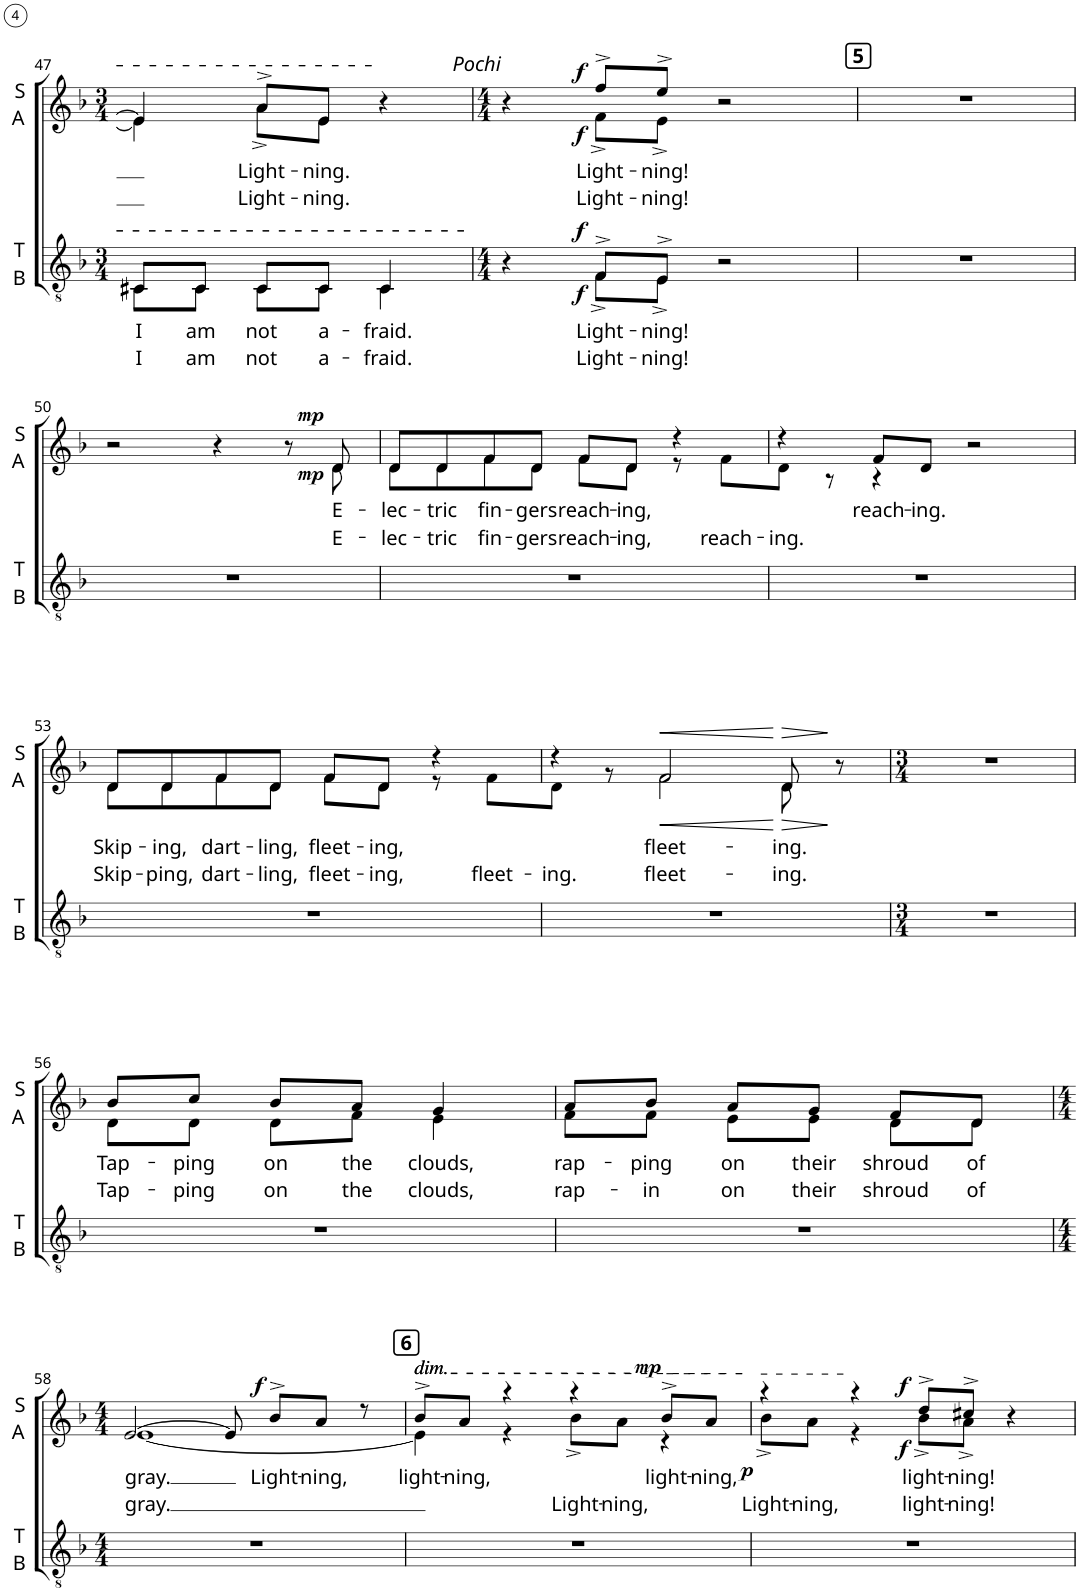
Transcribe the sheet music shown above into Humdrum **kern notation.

**kern	**text	**text	**dynam	**kern	**text	**text	**dynam
*part2	*part2	*part2	*part2	*part1	*part1	*part1	*part1
*staff2	*staff2	*staff2	*staff2	*staff1	*staff1	*staff1	*staff1
*I"T B	*	*	*	*I"S A	*	*	*
*I'T B	*	*	*	*I'S A	*	*	*
!!LO:PB:g=z
*clefGv2	*	*	*	*clefG2	*	*	*
*k[b-]	*	*	*	*k[b-]	*	*	*
*M3/4	*	*	*	*M3/4	*	*	*
=47	=47	=47	=47	=47	=47	=47	=47
!	!LO:LY:b	!	!	!	!	!	!
*^	*	*	*	*	*	*	*
!	!	!	!LO:LY:b	!	!	!	!	!
*	*	*	*	*	*^	*	*	*
8C#X/L	8C#\L	.	I	.	4e/]	4e\]	.	.	.
!	!	!LO:LY:b	!	!	!	!	!	!	!
!	!	!	!LO:LY:b	!	!	!	!	!	!
8C#/J	8C#\J	.	am	.	.	.	.	.	.
!	!	!LO:LY:b	!	!	!	!	!	!	!
!	!	!	!LO:LY:b	!	!	!	!LO:LY:b	!	!
!	!	!	!	!	!	!	!	!LO:LY:b	!
8C#/L	8C#\L	.	not	.	8a^/L	8a^\L	.	Light-	.
!	!	!LO:LY:b	!	!	!	!	!	!	!
!	!	!	!LO:LY:b	!	!	!	!LO:LY:b	!	!
!	!	!	!	!	!	!	!	!LO:LY:b	!
8C#/J	8C#\J	.	a-	.	8e/J	8e\J	.	-ning.	.
!	!	!LO:LY:b	!	!	!	!	!	!	!
!	!	!	!LO:LY:b	!	!	!	!	!	!
4C#/	4C#\	.	-fraid.	.	4r	4ryy	.	.	.
=48	=48	=48	=48	=48	=48	=48	=48	=48	=48
*M4/4	*	*	*	*	*M4/4	*	*	*	*
!	!	!	!	!	!LO:TX:a:i:t=Pochi	!	!	!	!
4r	4ryy	.	.	.	4r	4ryy	.	.	.
!	!	!LO:LY:b	!	!	!	!	!	!	!
!	!	!	!LO:LY:b	!	!	!	!LO:LY:b	!	!
!	!	!	!	!LO:DY:a	!	!	!	!LO:LY:b	!
!	!	!	!	!LO:DY:n=1:b	!	!	!	!	!LO:DY:a
!	!	!	!	!	!	!	!	!	!LO:DY:n=1:b
8F^/L	8F^\L	.	Light-	f f	8ff^/L	8f^\L	.	Light-	f f
!	!	!LO:LY:b	!	!	!	!	!	!	!
!	!	!	!LO:LY:b	!	!	!	!LO:LY:b	!	!
!	!	!	!	!	!	!	!	!LO:LY:b	!
8E^/J	8E^\J	.	-ning!	.	8ee^/J	8e^\J	.	-ning!	.
2r	2ryy	.	.	.	2r	2ryy	.	.	.
!!LO:REH:place=s1:a:B:cj:t=5	!!
=49	=49	=49	=49	=49	=49	=49	=49	=49	=49
1r	1ryy	.	.	.	1r	1ryy	.	.	.
!!LO:LB:g=z	!!
=50	=50	=50	=50	=50	=50	=50	=50	=50	=50
1r	1ryy	.	.	.	2r	2ryy	.	.	.
.	.	.	.	.	4r	4ryy	.	.	.
.	.	.	.	.	8r	8ryy	.	.	.
!	!	!	!	!	!	!	!LO:LY:b	!	!
!	!	!	!	!	!	!	!	!LO:LY:b	!LO:DY:a
!	!	!	!	!	!	!	!	!	!LO:DY:n=1:b
.	.	.	.	.	8d/	8d\	.	E-	mp mp
=51	=51	=51	=51	=51	=51	=51	=51	=51	=51
!	!	!	!	!	!	!	!LO:LY:b	!	!
!	!	!	!	!	!	!	!	!LO:LY:b	!
1r	1ryy	.	.	.	8d/L	8d\L	.	-lec-	.
!	!	!	!	!	!	!	!LO:LY:b	!	!
!	!	!	!	!	!	!	!	!LO:LY:b	!
.	.	.	.	.	8d/	8d\	.	-tric	.
!	!	!	!	!	!	!	!LO:LY:b	!	!
!	!	!	!	!	!	!	!	!LO:LY:b	!
.	.	.	.	.	8f/	8f\	.	fin-	.
!	!	!	!	!	!	!	!LO:LY:b	!	!
!	!	!	!	!	!	!	!	!LO:LY:b	!
.	.	.	.	.	8d/J	8d\J	.	-gers	.
!	!	!	!	!	!	!	!LO:LY:b	!	!
!	!	!	!	!	!	!	!	!LO:LY:b	!
.	.	.	.	.	8f/L	8f\L	.	reach-	.
!	!	!	!	!	!	!	!LO:LY:b	!	!
!	!	!	!	!	!	!	!	!LO:LY:b	!
.	.	.	.	.	8d/J	8d\J	.	-ing,	.
.	.	.	.	.	4r	8r	.	.	.
!	!	!	!	!	!	!	!	!LO:LY:b	!
.	.	.	.	.	.	8f\L	.	reach-	.
=52	=52	=52	=52	=52	=52	=52	=52	=52	=52
!	!	!	!	!	!	!	!	!LO:LY:b	!
1r	1ryy	.	.	.	4r	8d\J	.	-ing.	.
.	.	.	.	.	.	8r	.	.	.
!	!	!	!	!	!	!	!LO:LY:b	!	!
.	.	.	.	.	8f/L	4r	reach-	.	.
!	!	!	!	!	!	!	!LO:LY:b	!	!
.	.	.	.	.	8d/J	.	-ing.	.	.
.	.	.	.	.	2r	2ryy	.	.	.
!!LO:LB:g=z	!!
=53	=53	=53	=53	=53	=53	=53	=53	=53	=53
!	!	!	!	!	!	!	!LO:LY:b	!	!
!	!	!	!	!	!	!	!	!LO:LY:b	!
1r	1ryy	.	.	.	8d/L	8d\L	.	-Skip-	.
!	!	!	!	!	!	!	!LO:LY:b	!	!
!	!	!	!	!	!	!	!	!LO:LY:b	!
.	.	.	.	.	8d/	8d\	.	-ping,	.
!	!	!	!	!	!	!	!LO:LY:b	!	!
!	!	!	!	!	!	!	!	!LO:LY:b	!
.	.	.	.	.	8f/	8f\	.	dart-	.
!	!	!	!	!	!	!	!LO:LY:b	!	!
!	!	!	!	!	!	!	!	!LO:LY:b	!
.	.	.	.	.	8d/J	8d\J	.	-ling,	.
!	!	!	!	!	!	!	!LO:LY:b	!	!
!	!	!	!	!	!	!	!	!LO:LY:b	!
.	.	.	.	.	8f/L	8f\L	.	fleet-	.
!	!	!	!	!	!	!	!LO:LY:b	!	!
!	!	!	!	!	!	!	!	!LO:LY:b	!
.	.	.	.	.	8d/J	8d\J	.	-ing,	.
.	.	.	.	.	4r	8r	.	.	.
!	!	!	!	!	!	!	!	!LO:LY:b	!
.	.	.	.	.	.	8f\L	.	fleet-	.
=54	=54	=54	=54	=54	=54	=54	=54	=54	=54
!	!	!	!	!	!	!	!	!LO:LY:b	!
1r	1ryy	.	.	.	4r	8d\J	.	-ing.	.
.	.	.	.	.	.	8r	.	.	]
!	!	!	!	!	!	!	!LO:LY:b	!	!LO:HP:b
!	!	!	!	!	!	!	!	!LO:LY:b	!LO:HP:n=1:b
.	.	.	.	.	2f/	2f\	.	fleet-	< <
!	!	!	!	!	!	!	!LO:LY:b	!	!LO:HP:n=1:b
!	!	!	!	!	!	!	!	!LO:LY:b	!LO:HP:n=1:b
.	.	.	.	.	8d/	8d\	.	-ing.	[ > >
.	.	.	.	.	8r	8ryy	.	.	[
*v	*v	*	*	*	*	*	*	*	*
*	*	*	*	*v	*v	*	*	*
.	.	.	.	.	.	.	]
=55	=55	=55	=55	=55	=55	=55	=55
*M3/4	*	*	*	*M3/4	*	*	*
*^	*	*	*	*^	*	*	*
2.r	2.ryy	.	.	.	2.r	2.ryy	.	.	.
!!LO:LB:g=z	!!
=56	=56	=56	=56	=56	=56	=56	=56	=56	=56
!	!	!	!	!	!	!	!LO:LY:b	!	!
!	!	!	!	!	!	!	!	!LO:LY:b	!
2.r	2.ryy	.	.	.	8b-/L	8d\L	.	Tap-	.
!	!	!	!	!	!	!	!LO:LY:b	!	!
!	!	!	!	!	!	!	!	!LO:LY:b	!
.	.	.	.	.	8cc/J	8d\J	.	-ping	.
!	!	!	!	!	!	!	!LO:LY:b	!	!
!	!	!	!	!	!	!	!	!LO:LY:b	!
.	.	.	.	.	8b-/L	8d\L	.	on	.
!	!	!	!	!	!	!	!LO:LY:b	!	!
!	!	!	!	!	!	!	!	!LO:LY:b	!
.	.	.	.	.	8a/J	8f\J	.	the	.
!	!	!	!	!	!	!	!LO:LY:b	!	!
!	!	!	!	!	!	!	!	!LO:LY:b	!
.	.	.	.	.	4g/	4e\	.	clouds,	.
=57	=57	=57	=57	=57	=57	=57	=57	=57	=57
!	!	!	!	!	!	!	!LO:LY:b	!	!
!	!	!	!	!	!	!	!	!LO:LY:b	!
2.r	2.ryy	.	.	.	8a/L	8f\L	.	rap-	.
!	!	!	!	!	!	!	!LO:LY:b	!	!
!	!	!	!	!	!	!	!	!LO:LY:b	!
.	.	.	.	.	8b-/J	8f\J	.	-in	.
!	!	!	!	!	!	!	!LO:LY:b	!	!
!	!	!	!	!	!	!	!	!LO:LY:b	!
.	.	.	.	.	8a/L	8e\L	.	on	.
!	!	!	!	!	!	!	!LO:LY:b	!	!
!	!	!	!	!	!	!	!	!LO:LY:b	!
.	.	.	.	.	8g/J	8e\J	.	their	.
!	!	!	!	!	!	!	!LO:LY:b	!	!
!	!	!	!	!	!	!	!	!LO:LY:b	!
.	.	.	.	.	8f/L	8d\L	.	shroud	.
!	!	!	!	!	!	!	!LO:LY:b	!	!
!	!	!	!	!	!	!	!	!LO:LY:b	!
.	.	.	.	.	8d/J	8d\J	.	of	.
!!LO:LB:g=z	!!
=58	=58	=58	=58	=58	=58	=58	=58	=58	=58
*M4/4	*	*	*	*	*M4/4	*	*	*	*
!	!	!	!	!	!	!	!LO:LY:b	!	!
!	!	!	!	!	!	!	!	!LO:LY:b	!
1r	1ryy	.	.	.	[2e/	[1e	.	gray.	.
.	.	.	.	.	8e/]	.	.	.	.
!	!	!	!	!	!	!	!LO:LY:b	!	!LO:DY:a
.	.	.	.	.	8b-^/L	.	Light-	.	f
!	!	!	!	!	!	!	!LO:LY:b	!	!
.	.	.	.	.	8a/J	.	-ning,	.	.
.	.	.	.	.	8r	.	.	.	.
!!LO:REH:place=s1:a:B:cj:t=6	!!
=59	=59	=59	=59	=59	=59	=59	=59	=59	=59
!	!	!	!	!	!LO:TX:a:i:t=dim.	!	!	!	!
!	!	!	!	!	!LO:TX:a:i:t=dim.	!	!	!	!
!	!	!	!	!	!	!	!LO:LY:b	!	!
1r	1ryy	.	.	.	8b-^/L	4e\]	light-	.	.
!	!	!	!	!	!	!	!LO:LY:b	!	!
.	.	.	.	.	8a/J	.	-ning,	.	.
.	.	.	.	.	4r	4r	.	.	.
!	!	!	!	!	!	!	!	!LO:LY:b	!
.	.	.	.	.	4r	8b-^\L	.	Light-	.
!	!	!	!	!	!	!	!	!LO:LY:b	!
.	.	.	.	.	.	8a\J	.	-ning,	.
!	!	!	!	!	!	!	!LO:LY:b	!	!LO:DY:a
.	.	.	.	.	8b-^/L	4r	light-	.	mp
!	!	!	!	!	!	!	!LO:LY:b	!	!
.	.	.	.	.	8a/J	.	-ning,	.	.
=60	=60	=60	=60	=60	=60	=60	=60	=60	=60
!	!	!	!	!	!	!	!	!LO:LY:b	!LO:DY:b
1r	1ryy	.	.	.	4r	8b-^\L	.	Light-	p
!	!	!	!	!	!	!	!	!LO:LY:b	!
.	.	.	.	.	.	8a\J	.	-ning,	.
.	.	.	.	.	4r	4r	.	.	.
!	!	!	!	!	!	!	!LO:LY:b	!	!
!	!	!	!	!	!	!	!	!LO:LY:b	!LO:DY:a
!	!	!	!	!	!	!	!	!	!LO:DY:n=1:b
.	.	.	.	.	8dd^/L	8b-^\L	.	light-	f f
!	!	!	!	!	!	!	!LO:LY:b	!	!
!	!	!	!	!	!	!	!	!LO:LY:b	!
.	.	.	.	.	8cc#X^/J	8a^\J	.	-ning!	.
.	.	.	.	.	4r	4ryy	.	.	.
*v	*v	*	*	*	*	*	*	*	*
*	*	*	*	*v	*v	*	*	*
=	=	=	=	=	=	=	=
*-	*-	*-	*-	*-	*-	*-	*-
